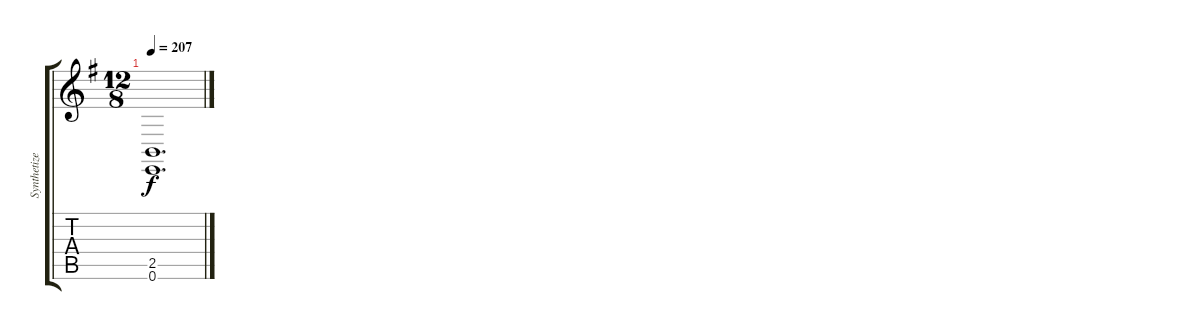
\track ("Synthetizer 1" "Synthetize") {instrument lead2sawtooth}
\staff {score tabs}
\tuning (E4 B3 G3 D3 A2 E2) {hide}
\ts (12 8)
\tempo 207
\clef g2
\ks g
(2.5{t} 0.6{t}).1{d dy f}
